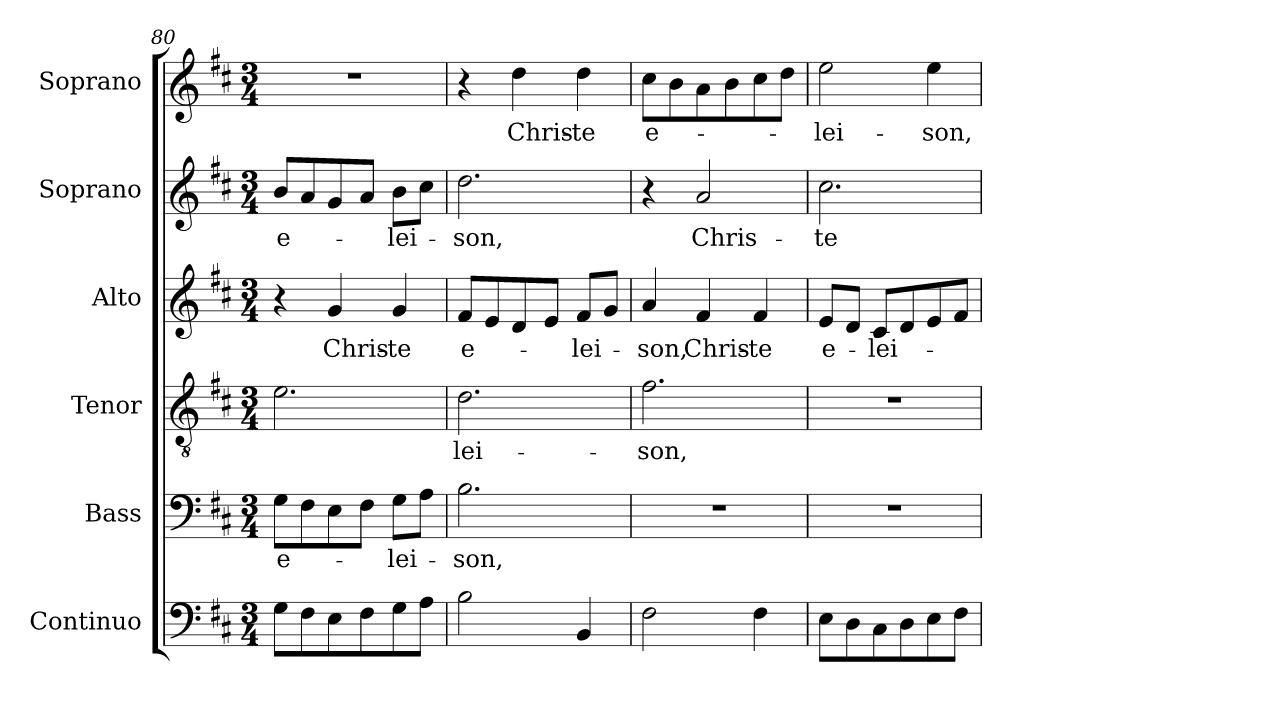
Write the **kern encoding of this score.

**kern	**kern	**text	**kern	**text	**kern	**text	**kern	**text	**kern	**text
*part6	*part5	*part5	*part4	*part4	*part3	*part3	*part2	*part2	*part1	*part1
*staff6	*staff5	*staff5	*staff4	*staff4	*staff3	*staff3	*staff2	*staff2	*staff1	*staff1
*I"Continuo	*I"Bass	*	*I"Tenor	*	*I"Alto	*	*I"Soprano	*	*I"Soprano	*
*I'Cont.	*I'B.	*	*I'T.	*	*I'A.	*	*I'S.	*	*I'S.	*
*clefF4	*clefF4	*	*clefGv2	*	*clefG2	*	*clefG2	*	*clefG2	*
*	*	*	*ITrd7c12	*	*	*	*	*	*	*
*k[f#c#]	*k[f#c#]	*	*k[f#c#]	*	*k[f#c#]	*	*k[f#c#]	*	*k[f#c#]	*
*D:	*D:	*	*D:	*	*D:	*	*D:	*	*D:	*
*M3/4	*M3/4	*	*M3/4	*	*M3/4	*	*M3/4	*	*M3/4	*
=80	=80	=80	=80	=80	=80	=80	=80	=80	=80	=80
!	!	!LO:LY:b:color=#000000	!	!	!	!	!	!	!	!
!	!	!	!	!	!	!	!	!LO:LY:b:color=#000000	!LO:N:vis=1	!
8Gi\L	8Gi\L	e-	2.Ei\	.	4r	.	8bi/L	e-	2.r	.
8F#i\	8F#i\	.	.	.	.	.	8ai/	.	.	.
!	!	!	!	!	!	!LO:LY:b:color=#000000	!	!	!	!
8Ei\	8Ei\	.	.	.	4gi/	Chris-	8gi/	.	.	.
8F#i\	8F#i\J	.	.	.	.	.	8ai/J	.	.	.
!	!	!LO:LY:b:color=#000000	!	!	!	!	!	!	!	!
!	!	!	!	!	!	!LO:LY:b:color=#000000	!	!	!	!
!	!	!	!	!	!	!	!	!LO:LY:b:color=#000000	!	!
8Gi\	8Gi\L	-lei-	.	.	4gi/	-te	8bi\L	-lei-	.	.
8Ai\J	8Ai\J	.	.	.	.	.	8cc#i\J	.	.	.
=81	=81	=81	=81	=81	=81	=81	=81	=81	=81	=81
!	!	!LO:LY:b:color=#000000	!	!	!	!	!	!	!	!
!	!	!	!	!LO:LY:b:color=#000000	!	!	!	!	!	!
!	!	!	!	!	!	!LO:LY:b:color=#000000	!	!	!	!
!	!	!	!	!	!	!	!	!LO:LY:b:color=#000000	!	!
2Bi\	2.Bi\	-son,	2.Di\	-lei-	8f#i/L	e-	2.ddi\	-son,	4r	.
.	.	.	.	.	8ei/	.	.	.	.	.
!	!	!	!	!	!	!	!	!	!	!LO:LY:b:color=#000000
.	.	.	.	.	8di/	.	.	.	4ddi\	Chris-
.	.	.	.	.	8ei/J	.	.	.	.	.
!	!	!	!	!	!	!LO:LY:b:color=#000000	!	!	!	!
!	!	!	!	!	!	!	!	!	!	!LO:LY:b:color=#000000
4BBi/	.	.	.	.	8f#i/L	-lei-	.	.	4ddi\	-te
.	.	.	.	.	8gi/J	.	.	.	.	.
=82	=82	=82	=82	=82	=82	=82	=82	=82	=82	=82
!	!LO:N:vis=1	!	!	!	!	!	!	!	!	!
!	!	!	!	!LO:LY:b:color=#000000	!	!	!	!	!	!
!	!	!	!	!	!	!LO:LY:b:color=#000000	!	!	!	!
!	!	!	!	!	!	!	!	!	!	!LO:LY:b:color=#000000
2F#i\	2.r	.	2.F#i\	-son,	4ai/	-son,	4r	.	8cc#i\L	e-
.	.	.	.	.	.	.	.	.	8bi\	.
!	!	!	!	!	!	!LO:LY:b:color=#000000	!	!	!	!
!	!	!	!	!	!	!	!	!LO:LY:b:color=#000000	!	!
.	.	.	.	.	4f#i/	Chris-	2ai/	Chris-	8ai\	.
.	.	.	.	.	.	.	.	.	8bi\	.
!	!	!	!	!	!	!LO:LY:b:color=#000000	!	!	!	!
4F#i\	.	.	.	.	4f#i/	-te	.	.	8cc#i\	.
.	.	.	.	.	.	.	.	.	8ddi\J	.
=83	=83	=83	=83	=83	=83	=83	=83	=83	=83	=83
!	!LO:N:vis=1	!	!LO:N:vis=1	!	!	!	!	!	!	!
!	!	!	!	!	!	!LO:LY:b:color=#000000	!	!	!	!
!	!	!	!	!	!	!	!	!LO:LY:b:color=#000000	!	!
!	!	!	!	!	!	!	!	!	!	!LO:LY:b:color=#000000
8Ei\L	2.r	.	2.r	.	8ei/L	e-	2.cc#i\	-te	2eei\	-lei-
8Di\	.	.	.	.	8di/J	.	.	.	.	.
!	!	!	!	!	!	!LO:LY:b:color=#000000	!	!	!	!
8C#i\	.	.	.	.	8c#i/L	-lei-	.	.	.	.
8Di\	.	.	.	.	8di/	.	.	.	.	.
!	!	!	!	!	!	!	!	!	!	!LO:LY:b:color=#000000
8Ei\	.	.	.	.	8ei/	.	.	.	4eei\	-son,
8F#i\J	.	.	.	.	8f#i/J	.	.	.	.	.
=	=	=	=	=	=	=	=	=	=	=
*-	*-	*-	*-	*-	*-	*-	*-	*-	*-	*-
